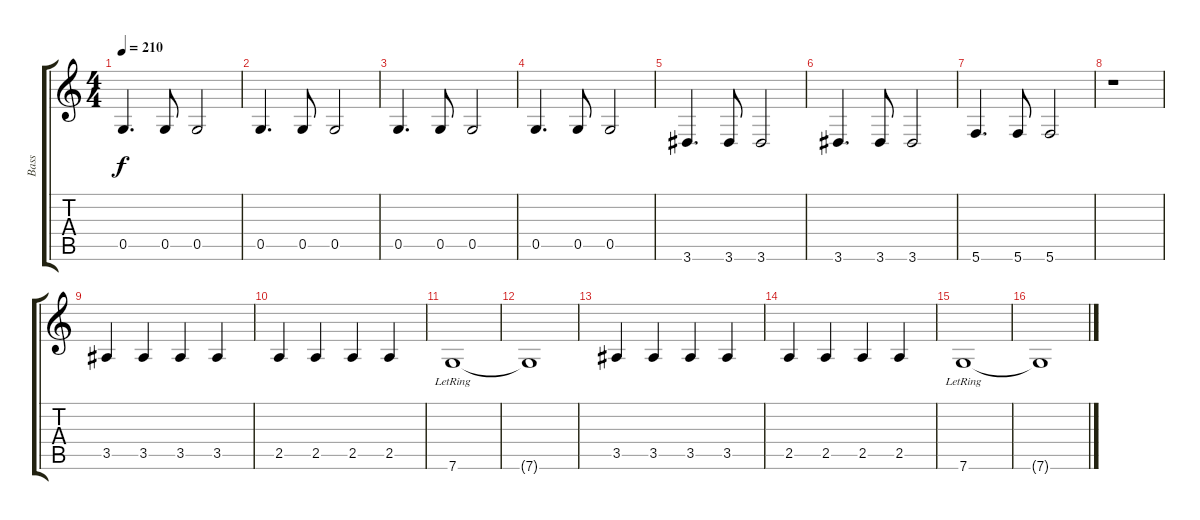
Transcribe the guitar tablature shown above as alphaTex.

\track ("Bass" "Bass") {instrument electricbassfinger}
\staff {score tabs}
\tuning (D4 A3 F3 C3 G2 C2) {hide}
\ts (4 4)
\tempo 210
\clef g2
\ks c
0.5.4{d dy f} 0.5.8 0.5.2 |
0.5.4{d} 0.5.8 0.5.2 |
0.5.4{d} 0.5.8 0.5.2 |
0.5.4{d} 0.5.8 0.5.2 |
3.6.4{d} 3.6.8 3.6.2 |
3.6.4{d} 3.6.8 3.6.2 |
5.6.4{d} 5.6.8 5.6.2 |
r.1 |
3.5.4 3.5.4 3.5.4 3.5.4 |
2.5.4 2.5.4 2.5.4 2.5.4 |
7.6{lr}.1 |
7.6{t}.1 |
3.5.4 3.5.4 3.5.4 3.5.4 |
2.5.4 2.5.4 2.5.4 2.5.4 |
7.6{lr}.1 |
7.6{t}.1
